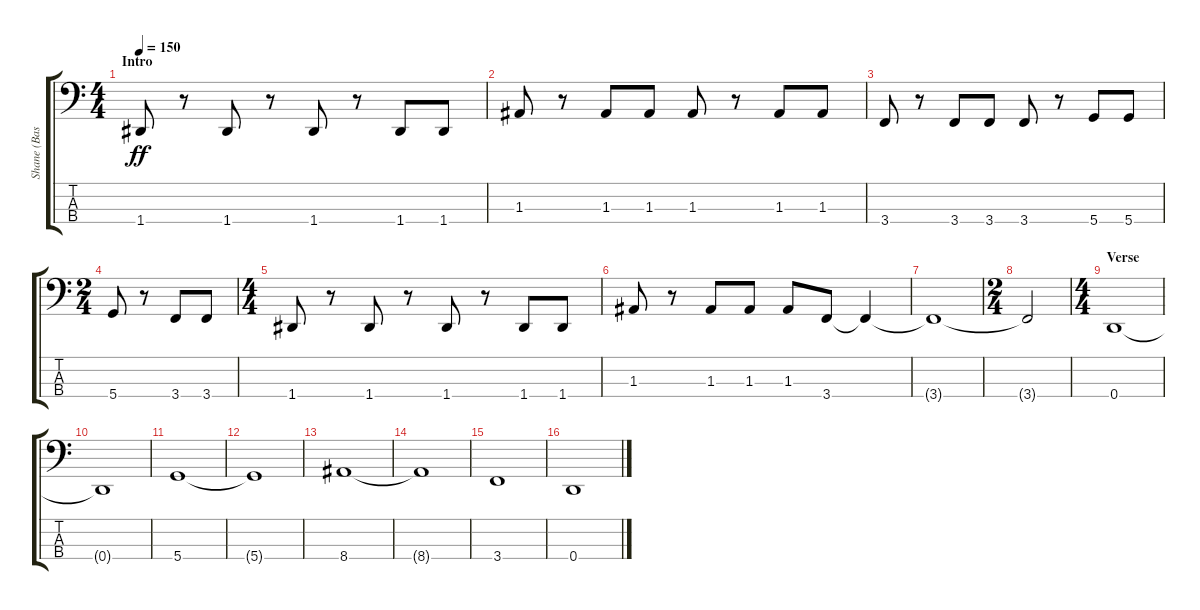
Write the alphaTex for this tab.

\track ("Shane (Bass)" "Shane (Bas") {instrument electricbassfinger}
\staff {score tabs}
\tuning (G2 D2 A1 D1) {hide}
\ts (4 4)
\section ("" "Intro")
\tempo 150
\clef f4
\ks c
1.4.8{dy ff instrument electricbassfinger} r.8 1.4.8 r.8 1.4.8 r.8 1.4.8 1.4.8 |
1.3.8 r.8 1.3.8 1.3.8 1.3.8 r.8 1.3.8 1.3.8 |
3.4.8 r.8 3.4.8 3.4.8 3.4.8 r.8 5.4.8 5.4.8 |
\ts (2 4)
5.4.8 r.8 3.4.8 3.4.8 |
\ts (4 4)
1.4.8 r.8 1.4.8 r.8 1.4.8 r.8 1.4.8 1.4.8 |
1.3.8 r.8 1.3.8 1.3.8 1.3.8 3.4.8 3.4{t}.4 |
3.4{t}.1 |
\ts (2 4)
3.4{t}.2 |
\ts (4 4)
\section ("" "Verse")
0.4.1 |
0.4{t}.1 |
5.4.1 |
5.4{t}.1 |
8.4.1 |
8.4{t}.1 |
3.4.1 |
0.4.1
